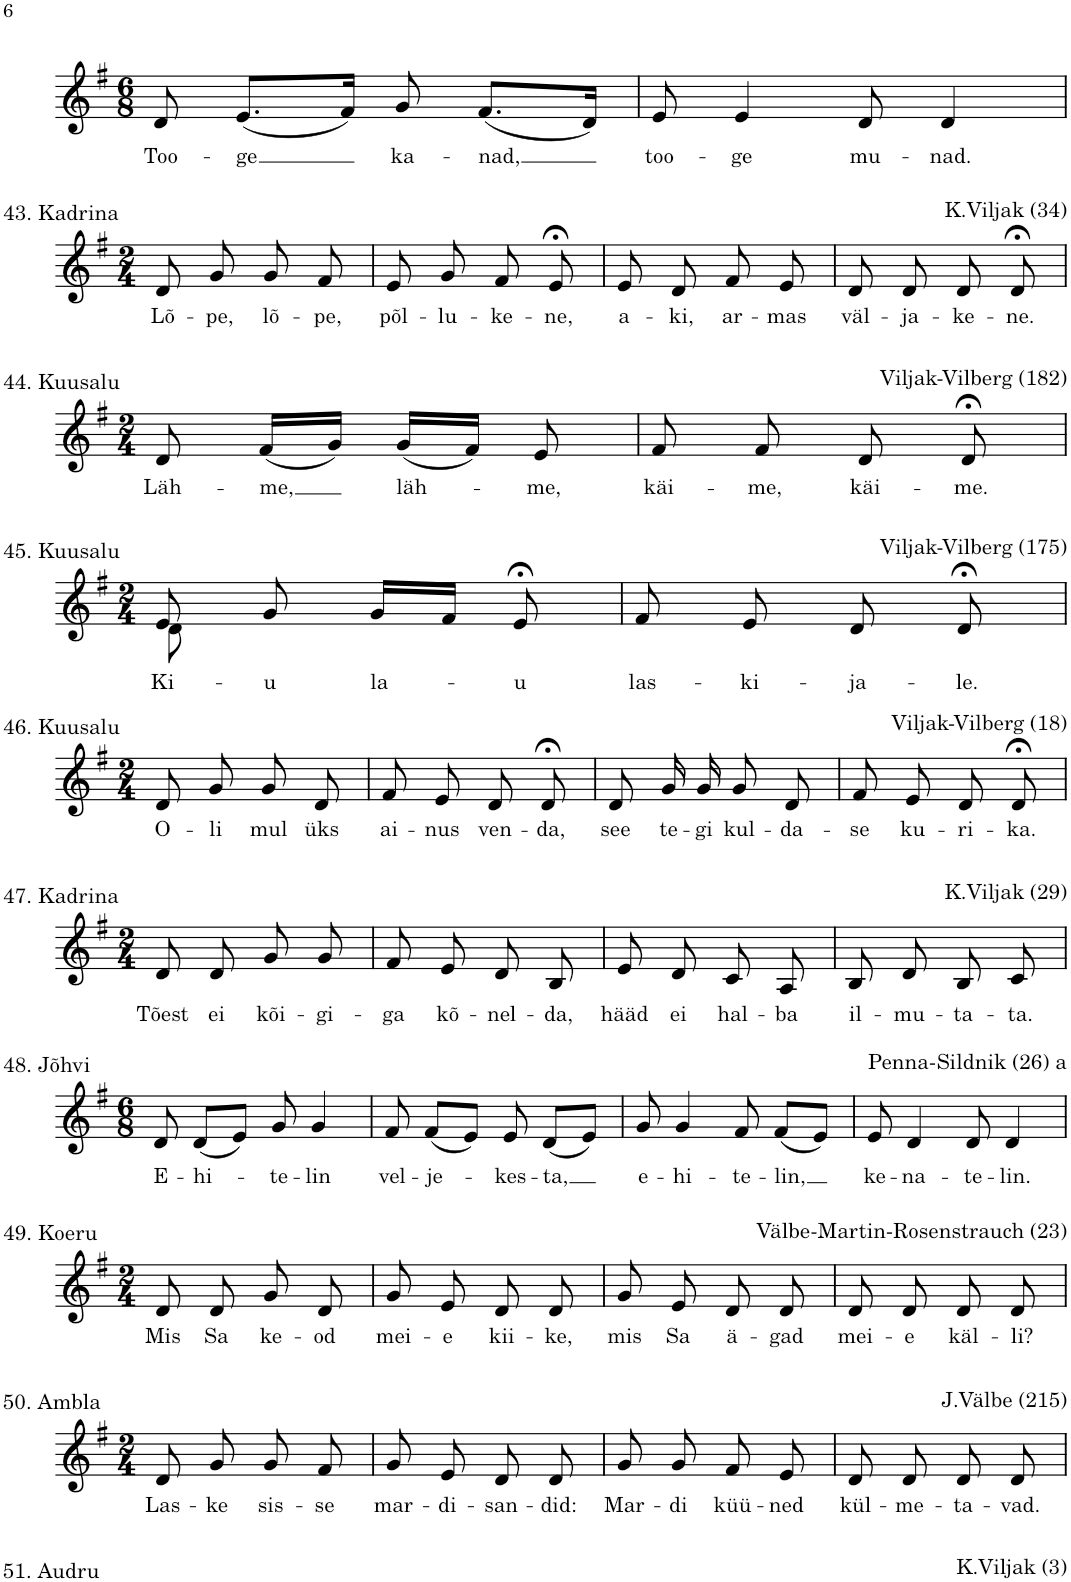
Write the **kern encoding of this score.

**kern	**text
*part1	*part1
*staff1	*staff1
*I"Piano	*
*I'Pno.	*
!!LO:PB:g=z
*clefG2	*
*k[f#]	*
*M6/8	*
=1	=1
!	!LO:LY:b
8d/	Too-
!	!LO:LY:b
(8.e/L	-ge
16f#/Jk)	.
!	!LO:LY:b
8g/	ka-
!	!LO:LY:b
(8.f#/L	-nad,
16d/Jk)	.
=2	=2
!	!LO:LY:b
8e/	too-
!	!LO:LY:b
4e/	-ge
!	!LO:LY:b
8d/	mu-
!	!LO:LY:b
4d/	-nad.
!!LO:LB:g=z
=1	=1
*k[f#]	*
*M2/4	*
!	!LO:LY:b
8d/	Lõ-
!	!LO:LY:b
8g/	-pe,
!	!LO:LY:b
8g/	lõ-
!	!LO:LY:b
8f#/	-pe,
=2	=2
!	!LO:LY:b
8e/	põl-
!	!LO:LY:b
8g/	-lu-
!	!LO:LY:b
8f#/	-ke-
!	!LO:LY:b
8e;</	-ne,
=3	=3
!	!LO:LY:b
8e/	a-
!	!LO:LY:b
8d/	-ki,
!	!LO:LY:b
8f#/	ar-
!	!LO:LY:b
8e/	-mas
=4	=4
!	!LO:LY:b
8d/	väl-
!	!LO:LY:b
8d/	-ja-
!	!LO:LY:b
8d/	-ke-
!	!LO:LY:b
8d;</	-ne.
!!LO:LB:g=z
=1	=1
*k[f#]	*
*M2/4	*
!	!LO:LY:b
8d/	Läh-
!	!LO:LY:b
(16f#/LL	-me,
16g/JJ)	.
!	!LO:LY:b
(16g/LL	läh-
16f#/JJ)	.
!	!LO:LY:b
8e/	-me,
=2	=2
!	!LO:LY:b
8f#/	käi-
!	!LO:LY:b
8f#/	-me,
!	!LO:LY:b
8d/	käi-
!	!LO:LY:b
8d;</	-me.
!!LO:LB:g=z
=1	=1
*k[f#]	*
*M2/4	*
!	!LO:LY:b
*^	*
8e/	8d\	Ki-
!	!	!LO:LY:b
8g/	4.ryy	-u
!	!	!LO:LY:b
16g/LL	.	la-
16f#/JJ	.	.
!	!	!LO:LY:b
8e;</	.	-u
*v	*v	*
=2	=2
!	!LO:LY:b
8f#/	las-
!	!LO:LY:b
8e/	-ki-
!	!LO:LY:b
8d/	-ja-
!	!LO:LY:b
8d;</	-le.
!!LO:LB:g=z
=1	=1
*k[f#]	*
*M2/4	*
!	!LO:LY:b
8d/	O-
!	!LO:LY:b
8g/	-li
!	!LO:LY:b
8g/	mul
!	!LO:LY:b
8d/	üks
=2	=2
!	!LO:LY:b
8f#/	ai-
!	!LO:LY:b
8e/	-nus
!	!LO:LY:b
8d/	ven-
!	!LO:LY:b
8d;</	-da,
=3	=3
!	!LO:LY:b
8d/	see
!	!LO:LY:b
16g/	te-
!	!LO:LY:b
16g/	-gi
!	!LO:LY:b
8g/	kul-
!	!LO:LY:b
8d/	-da-
=4	=4
!	!LO:LY:b
8f#/	-se
!	!LO:LY:b
8e/	ku-
!	!LO:LY:b
8d/	-ri-
!	!LO:LY:b
8d;</	-ka.
!!LO:LB:g=z
=1	=1
*k[f#]	*
*M2/4	*
!	!LO:LY:b
8d/	Tõest
!	!LO:LY:b
8d/	ei
!	!LO:LY:b
8g/	kõi-
!	!LO:LY:b
8g/	-gi-
=2	=2
!	!LO:LY:b
8f#/	-ga
!	!LO:LY:b
8e/	kõ-
!	!LO:LY:b
8d/	-nel-
!	!LO:LY:b
8B/	-da,
=3	=3
!	!LO:LY:b
8e/	hääd
!	!LO:LY:b
8d/	ei
!	!LO:LY:b
8c/	hal-
!	!LO:LY:b
8A/	-ba
=4	=4
!	!LO:LY:b
8B/	il-
!	!LO:LY:b
8d/	-mu-
!	!LO:LY:b
8B/	-ta-
!	!LO:LY:b
8c/	-ta.
!!LO:LB:g=z
=1	=1
*k[f#]	*
*M6/8	*
!	!LO:LY:b
8d/	E-
!	!LO:LY:b
(8d/L	-hi-
8e/J)	.
!	!LO:LY:b
8g/	-te-
!	!LO:LY:b
4g/	-lin
=2	=2
!	!LO:LY:b
8f#/	vel-
!	!LO:LY:b
(8f#/L	-je-
8e/J)	.
!	!LO:LY:b
8e/	-kes-
!	!LO:LY:b
(8d/L	-ta,
8e/J)	.
=3	=3
!	!LO:LY:b
8g/	e-
!	!LO:LY:b
4g/	-hi-
!	!LO:LY:b
8f#/	-te-
!	!LO:LY:b
(8f#/L	-lin,
8e/J)	.
=4	=4
!	!LO:LY:b
8e/	ke-
!	!LO:LY:b
4d/	-na-
!	!LO:LY:b
8d/	-te-
!	!LO:LY:b
4d/	-lin.
!!LO:LB:g=z
=1	=1
*k[f#]	*
*M2/4	*
!	!LO:LY:b
8d/	Mis
!	!LO:LY:b
8d/	Sa
!	!LO:LY:b
8g/	ke-
!	!LO:LY:b
8d/	-od
=2	=2
!	!LO:LY:b
8g/	mei-
!	!LO:LY:b
8e/	-e
!	!LO:LY:b
8d/	kii-
!	!LO:LY:b
8d/	-ke,
=3	=3
!	!LO:LY:b
8g/	mis
!	!LO:LY:b
8e/	Sa
!	!LO:LY:b
8d/	ä-
!	!LO:LY:b
8d/	-gad
=4	=4
!	!LO:LY:b
8d/	mei-
!	!LO:LY:b
8d/	-e
!	!LO:LY:b
8d/	käl-
!	!LO:LY:b
8d/	-li?
!!LO:LB:g=z
=1	=1
*k[f#]	*
*M2/4	*
!	!LO:LY:b
8d/	Las-
!	!LO:LY:b
8g/	-ke
!	!LO:LY:b
8g/	sis-
!	!LO:LY:b
8f#/	-se
=2	=2
!	!LO:LY:b
8g/	mar-
!	!LO:LY:b
8e/	-di-
!	!LO:LY:b
8d/	-san-
!	!LO:LY:b
8d/	-did:
=3	=3
!	!LO:LY:b
8g/	Mar-
!	!LO:LY:b
8g/	-di
!	!LO:LY:b
8f#/	küü-
!	!LO:LY:b
8e/	-ned
=4	=4
!	!LO:LY:b
8d/	kül-
!	!LO:LY:b
8d/	-me-
!	!LO:LY:b
8d/	-ta-
!	!LO:LY:b
8d/	-vad.
=	=
*-	*-
